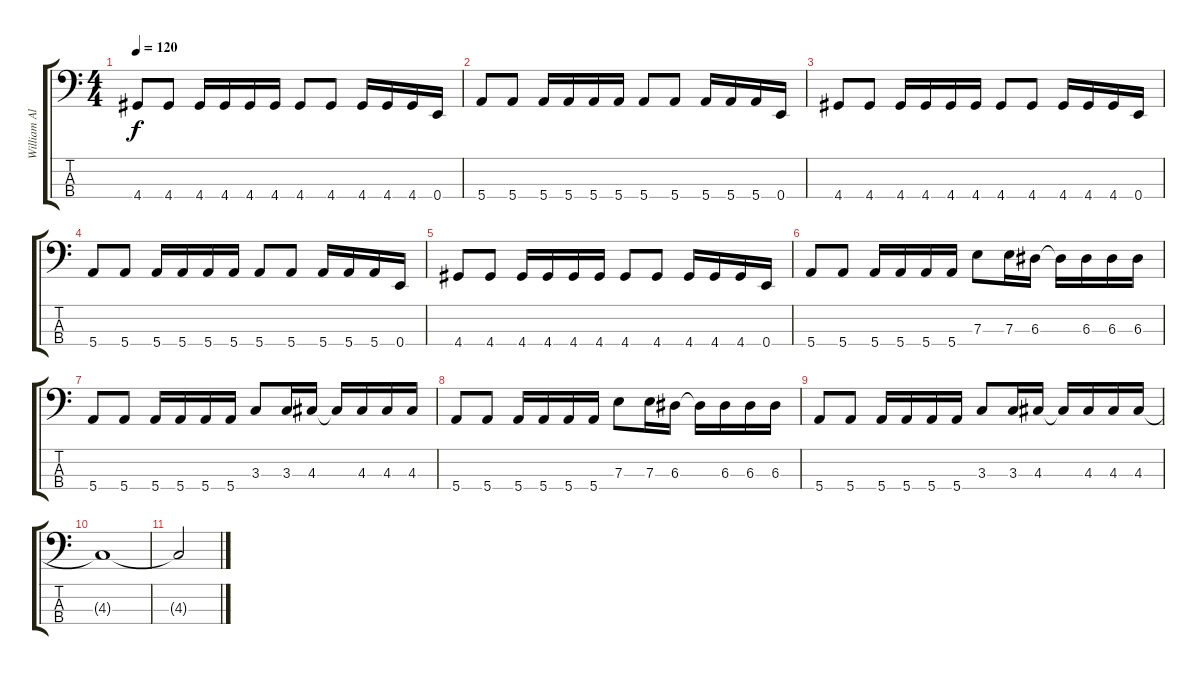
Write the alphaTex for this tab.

\track ("William Allen" "William Al") {instrument electricbasspick}
\staff {score tabs}
\tuning (G2 D2 A1 E1) {hide}
\ts (4 4)
\tempo 120
\clef f4
\ks c
4.4.8{dy f} 4.4.8 4.4.16 4.4.16 4.4.16 4.4.16 4.4.8 4.4.8 4.4.16 4.4.16 4.4.16 0.4.16 |
5.4.8 5.4.8 5.4.16 5.4.16 5.4.16 5.4.16 5.4.8 5.4.8 5.4.16 5.4.16 5.4.16 0.4.16 |
4.4.8 4.4.8 4.4.16 4.4.16 4.4.16 4.4.16 4.4.8 4.4.8 4.4.16 4.4.16 4.4.16 0.4.16 |
5.4.8 5.4.8 5.4.16 5.4.16 5.4.16 5.4.16 5.4.8 5.4.8 5.4.16 5.4.16 5.4.16 0.4.16 |
4.4.8 4.4.8 4.4.16 4.4.16 4.4.16 4.4.16 4.4.8 4.4.8 4.4.16 4.4.16 4.4.16 0.4.16 |
5.4.8 5.4.8 5.4.16 5.4.16 5.4.16 5.4.16 7.3.8 7.3.16 6.3.16 6.3{t}.16 6.3.16 6.3.16 6.3.16 |
5.4.8 5.4.8 5.4.16 5.4.16 5.4.16 5.4.16 3.3.8 3.3.16 4.3.16 4.3{t}.16 4.3.16 4.3.16 4.3.16 |
5.4.8 5.4.8 5.4.16 5.4.16 5.4.16 5.4.16 7.3.8 7.3.16 6.3.16 6.3{t}.16 6.3.16 6.3.16 6.3.16 |
5.4.8 5.4.8 5.4.16 5.4.16 5.4.16 5.4.16 3.3.8 3.3.16 4.3.16 4.3{t}.16 4.3.16 4.3.16 4.3.16 |
4.3{t}.1 |
4.3{t}.2
